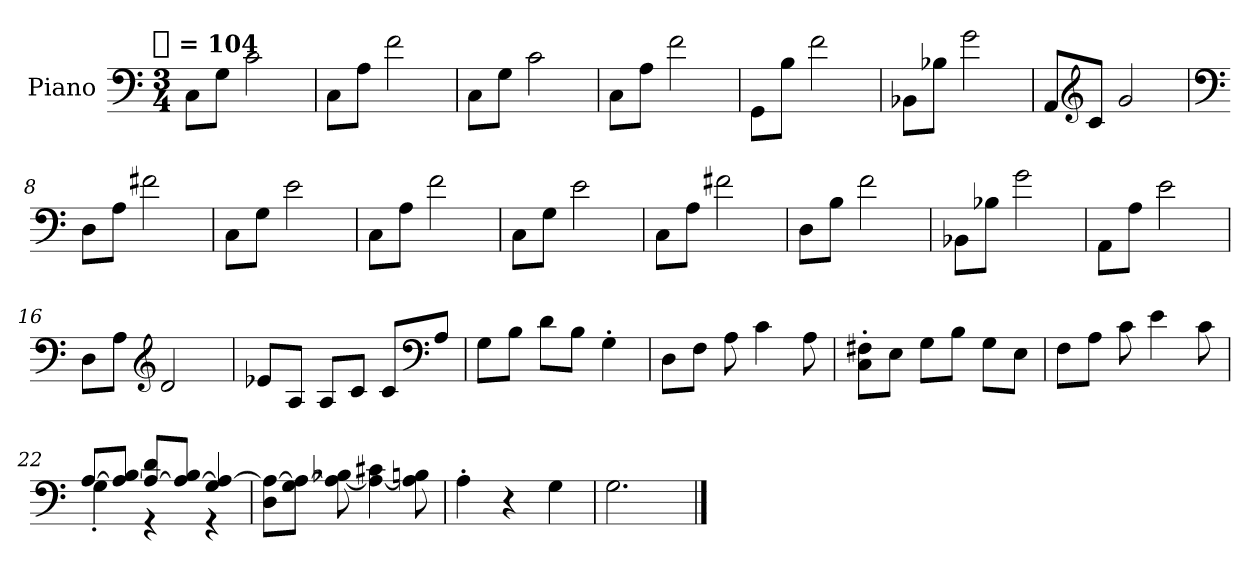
**kern
*part1
*staff1
*I"Piano
*I'Pno.
*clefF4
!!LO:TX:omd:t=[quarter] = 104
*M3/4
*MM104
=1
8CL
8GJ
2c
=2
8CL
8AJ
2f
=3
8CL
8GJ
2c
=4
8CL
8AJ
2f
=5
8GGL
8BJ
2f
=6
8BB-XL
8B-XJ
2g
=7
8AAL
*clefG2
8cJ
2g
=8
*clefF4
8DL
8AJ
2f#X
!!LO:LB:g=z
=9
8CL
8GJ
2e
=10
8CL
8AJ
2f
=11
8CL
8GJ
2e
=12
8CL
8AJ
2f#X
=13
8DL
8BJ
2f
=14
8BB-XL
8B-XJ
2g
=15
8AAL
8AJ
2e
=16
8DL
8AJ
*clefG2
2d
!!LO:LB:g=z
=17
8e-XL
8AJ
8AL
8cJ
8cL
*clefF4
8AJ
=18
8GL
8BJ
8dL
8BJ
4G'
=19
8DL
8FJ
8A
4c
8A
=20
8C' 8F#X'L
8EJ
8GL
8BJ
8GL
8EJ
=21
8FL
8AJ
8c
4e
8c
=22
*^
[8AL	4G'
8A_ 8BJ	.
8A_ 8dL	4r
8A_ 8BJ	.
4G 4A_	4r
*v	*v
!!LO:LB:g=z
=23
8D 8A_L
8G 8A_J
8A_ 8B-X
4A_ 4c#X
8A] 8Bn
=24
4A'
4r
4G
=25
2.G
==
*-
